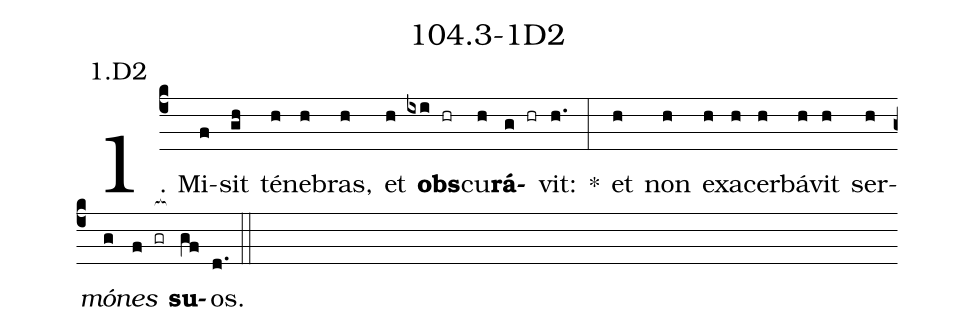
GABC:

name: 104.3-1D2;
annotation: 1.D2;
%%
(c4)1. Mi(f)sit(gh) té(h)ne(h)bras,(h) et(h) <b>obs</b>(ixi hr)cu(h)<b>rá</b>(g hr)vit:(h.) *(:) et(h) non(h) ex(h)a(h)cer(h)bá(h)vit(h) ser(h)<i>mó</i>(g)<i>nes</i>(f gr[ocb:1{]) <b>su</b>(gf[ocb:0}])os.(d.) (::)


%E(h) u(h) o(g) u(f) a(gf) e.(d.) (::)
